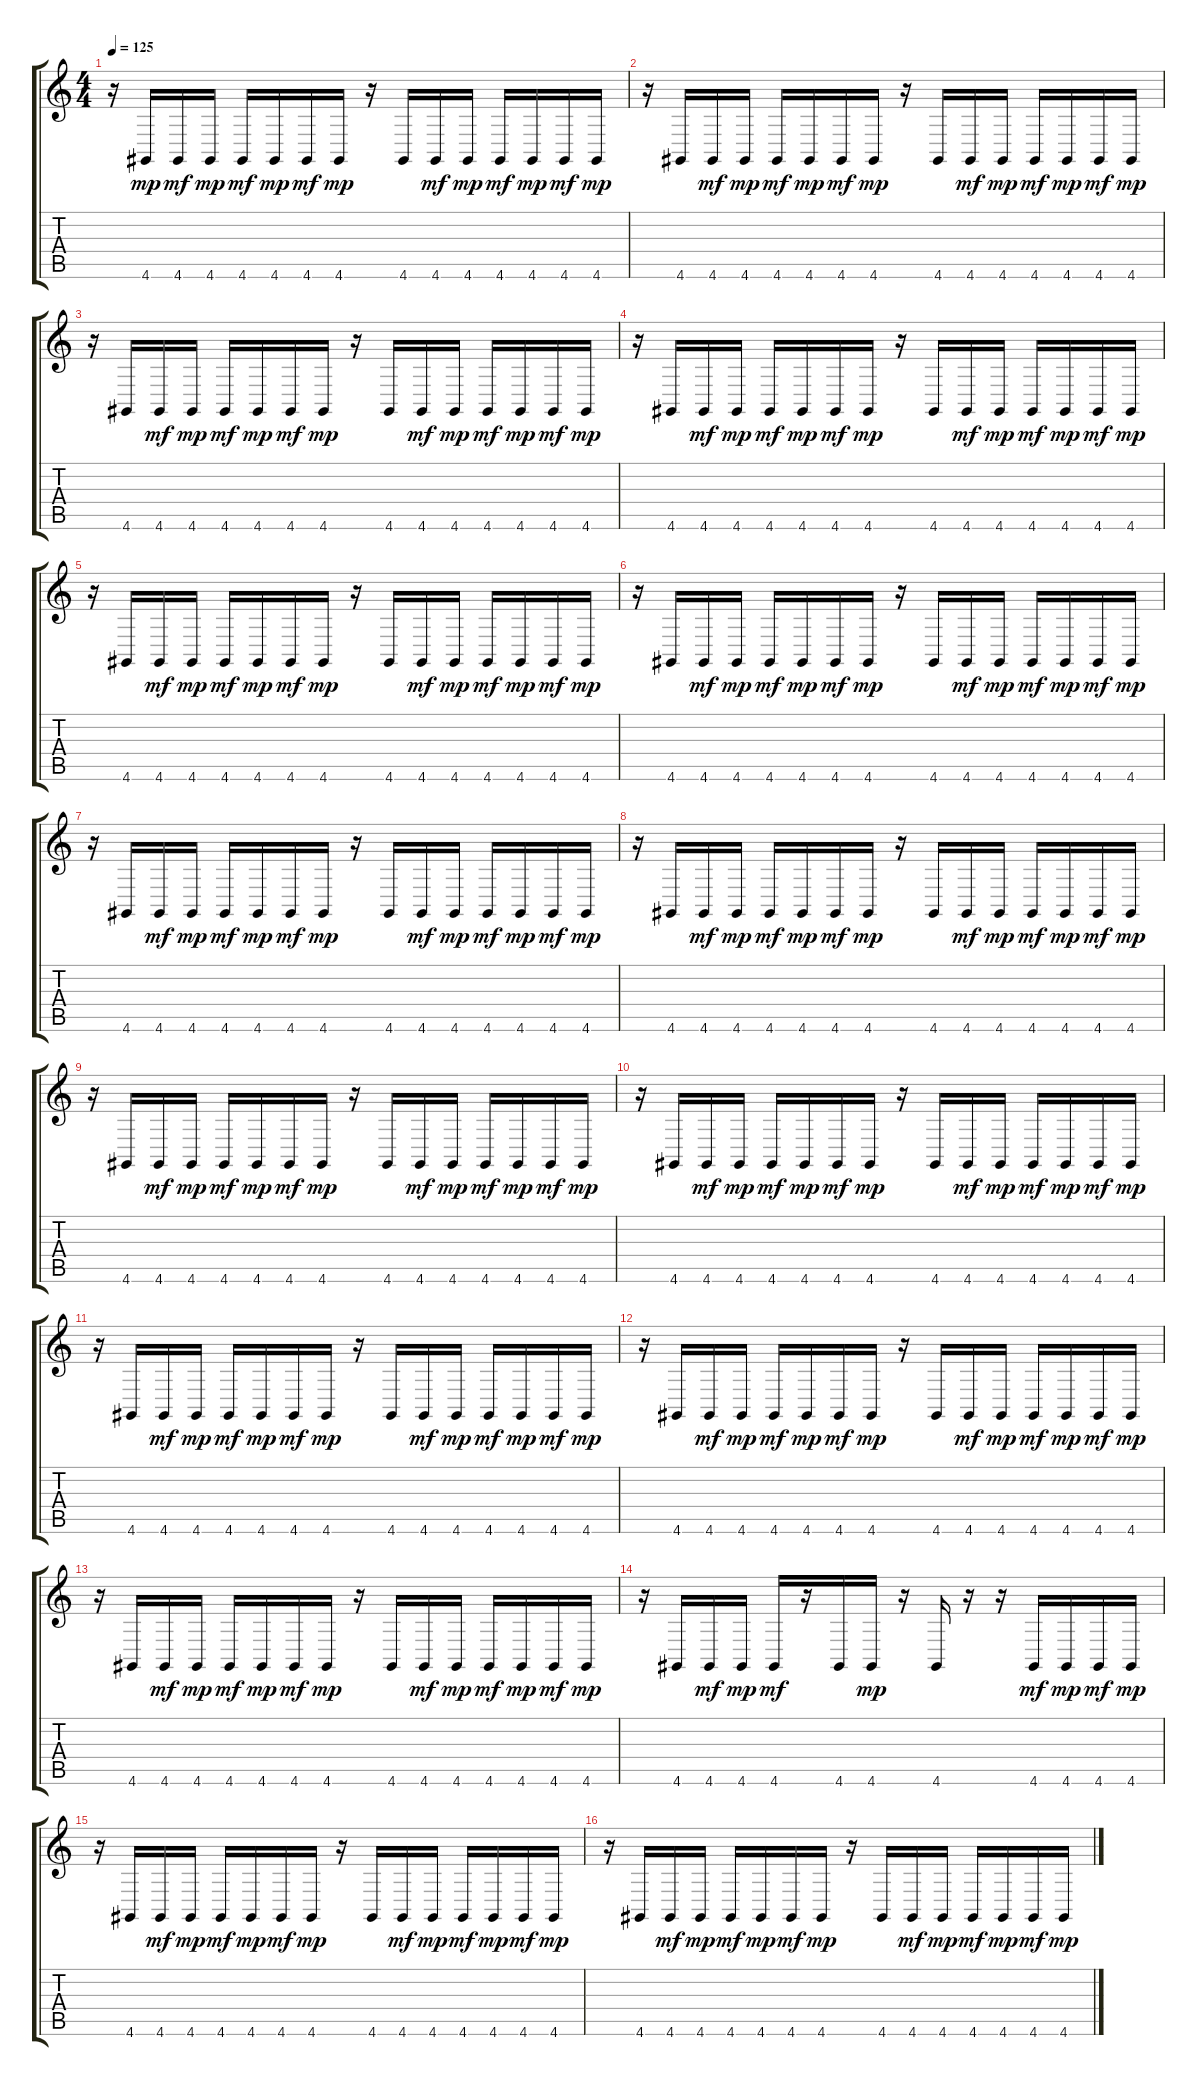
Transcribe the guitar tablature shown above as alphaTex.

\track "" {instrument acousticgrandpiano}
\staff {score tabs}
\tuning (E4 B3 G3 D3 A2 E2) {hide}
\ts (4 4)
\tempo 125
\clef g2
\ks c
r.16{dy mp} 4.6.16 4.6.16{dy mf} 4.6.16{dy mp} 4.6.16{dy mf} 4.6.16{dy mp} 4.6.16{dy mf} 4.6.16{dy mp} r.16 4.6.16 4.6.16{dy mf} 4.6.16{dy mp} 4.6.16{dy mf} 4.6.16{dy mp} 4.6.16{dy mf} 4.6.16{dy mp} |
r.16 4.6.16 4.6.16{dy mf} 4.6.16{dy mp} 4.6.16{dy mf} 4.6.16{dy mp} 4.6.16{dy mf} 4.6.16{dy mp} r.16 4.6.16 4.6.16{dy mf} 4.6.16{dy mp} 4.6.16{dy mf} 4.6.16{dy mp} 4.6.16{dy mf} 4.6.16{dy mp} |
r.16 4.6.16 4.6.16{dy mf} 4.6.16{dy mp} 4.6.16{dy mf} 4.6.16{dy mp} 4.6.16{dy mf} 4.6.16{dy mp} r.16 4.6.16 4.6.16{dy mf} 4.6.16{dy mp} 4.6.16{dy mf} 4.6.16{dy mp} 4.6.16{dy mf} 4.6.16{dy mp} |
r.16 4.6.16 4.6.16{dy mf} 4.6.16{dy mp} 4.6.16{dy mf} 4.6.16{dy mp} 4.6.16{dy mf} 4.6.16{dy mp} r.16 4.6.16 4.6.16{dy mf} 4.6.16{dy mp} 4.6.16{dy mf} 4.6.16{dy mp} 4.6.16{dy mf} 4.6.16{dy mp} |
r.16 4.6.16 4.6.16{dy mf} 4.6.16{dy mp} 4.6.16{dy mf} 4.6.16{dy mp} 4.6.16{dy mf} 4.6.16{dy mp} r.16 4.6.16 4.6.16{dy mf} 4.6.16{dy mp} 4.6.16{dy mf} 4.6.16{dy mp} 4.6.16{dy mf} 4.6.16{dy mp} |
r.16 4.6.16 4.6.16{dy mf} 4.6.16{dy mp} 4.6.16{dy mf} 4.6.16{dy mp} 4.6.16{dy mf} 4.6.16{dy mp} r.16 4.6.16 4.6.16{dy mf} 4.6.16{dy mp} 4.6.16{dy mf} 4.6.16{dy mp} 4.6.16{dy mf} 4.6.16{dy mp} |
r.16 4.6.16 4.6.16{dy mf} 4.6.16{dy mp} 4.6.16{dy mf} 4.6.16{dy mp} 4.6.16{dy mf} 4.6.16{dy mp} r.16 4.6.16 4.6.16{dy mf} 4.6.16{dy mp} 4.6.16{dy mf} 4.6.16{dy mp} 4.6.16{dy mf} 4.6.16{dy mp} |
r.16 4.6.16 4.6.16{dy mf} 4.6.16{dy mp} 4.6.16{dy mf} 4.6.16{dy mp} 4.6.16{dy mf} 4.6.16{dy mp} r.16 4.6.16 4.6.16{dy mf} 4.6.16{dy mp} 4.6.16{dy mf} 4.6.16{dy mp} 4.6.16{dy mf} 4.6.16{dy mp} |
r.16 4.6.16 4.6.16{dy mf} 4.6.16{dy mp} 4.6.16{dy mf} 4.6.16{dy mp} 4.6.16{dy mf} 4.6.16{dy mp} r.16 4.6.16 4.6.16{dy mf} 4.6.16{dy mp} 4.6.16{dy mf} 4.6.16{dy mp} 4.6.16{dy mf} 4.6.16{dy mp} |
r.16 4.6.16 4.6.16{dy mf} 4.6.16{dy mp} 4.6.16{dy mf} 4.6.16{dy mp} 4.6.16{dy mf} 4.6.16{dy mp} r.16 4.6.16 4.6.16{dy mf} 4.6.16{dy mp} 4.6.16{dy mf} 4.6.16{dy mp} 4.6.16{dy mf} 4.6.16{dy mp} |
r.16 4.6.16 4.6.16{dy mf} 4.6.16{dy mp} 4.6.16{dy mf} 4.6.16{dy mp} 4.6.16{dy mf} 4.6.16{dy mp} r.16 4.6.16 4.6.16{dy mf} 4.6.16{dy mp} 4.6.16{dy mf} 4.6.16{dy mp} 4.6.16{dy mf} 4.6.16{dy mp} |
r.16 4.6.16 4.6.16{dy mf} 4.6.16{dy mp} 4.6.16{dy mf} 4.6.16{dy mp} 4.6.16{dy mf} 4.6.16{dy mp} r.16 4.6.16 4.6.16{dy mf} 4.6.16{dy mp} 4.6.16{dy mf} 4.6.16{dy mp} 4.6.16{dy mf} 4.6.16{dy mp} |
r.16 4.6.16 4.6.16{dy mf} 4.6.16{dy mp} 4.6.16{dy mf} 4.6.16{dy mp} 4.6.16{dy mf} 4.6.16{dy mp} r.16 4.6.16 4.6.16{dy mf} 4.6.16{dy mp} 4.6.16{dy mf} 4.6.16{dy mp} 4.6.16{dy mf} 4.6.16{dy mp} |
r.16 4.6.16 4.6.16{dy mf} 4.6.16{dy mp} 4.6.16{dy mf} r.16 4.6.16 4.6.16{dy mp} r.16 4.6.16 r.16 r.16 4.6.16{dy mf} 4.6.16{dy mp} 4.6.16{dy mf} 4.6.16{dy mp} |
r.16 4.6.16 4.6.16{dy mf} 4.6.16{dy mp} 4.6.16{dy mf} 4.6.16{dy mp} 4.6.16{dy mf} 4.6.16{dy mp} r.16 4.6.16 4.6.16{dy mf} 4.6.16{dy mp} 4.6.16{dy mf} 4.6.16{dy mp} 4.6.16{dy mf} 4.6.16{dy mp} |
r.16 4.6.16 4.6.16{dy mf} 4.6.16{dy mp} 4.6.16{dy mf} 4.6.16{dy mp} 4.6.16{dy mf} 4.6.16{dy mp} r.16 4.6.16 4.6.16{dy mf} 4.6.16{dy mp} 4.6.16{dy mf} 4.6.16{dy mp} 4.6.16{dy mf} 4.6.16{dy mp}
